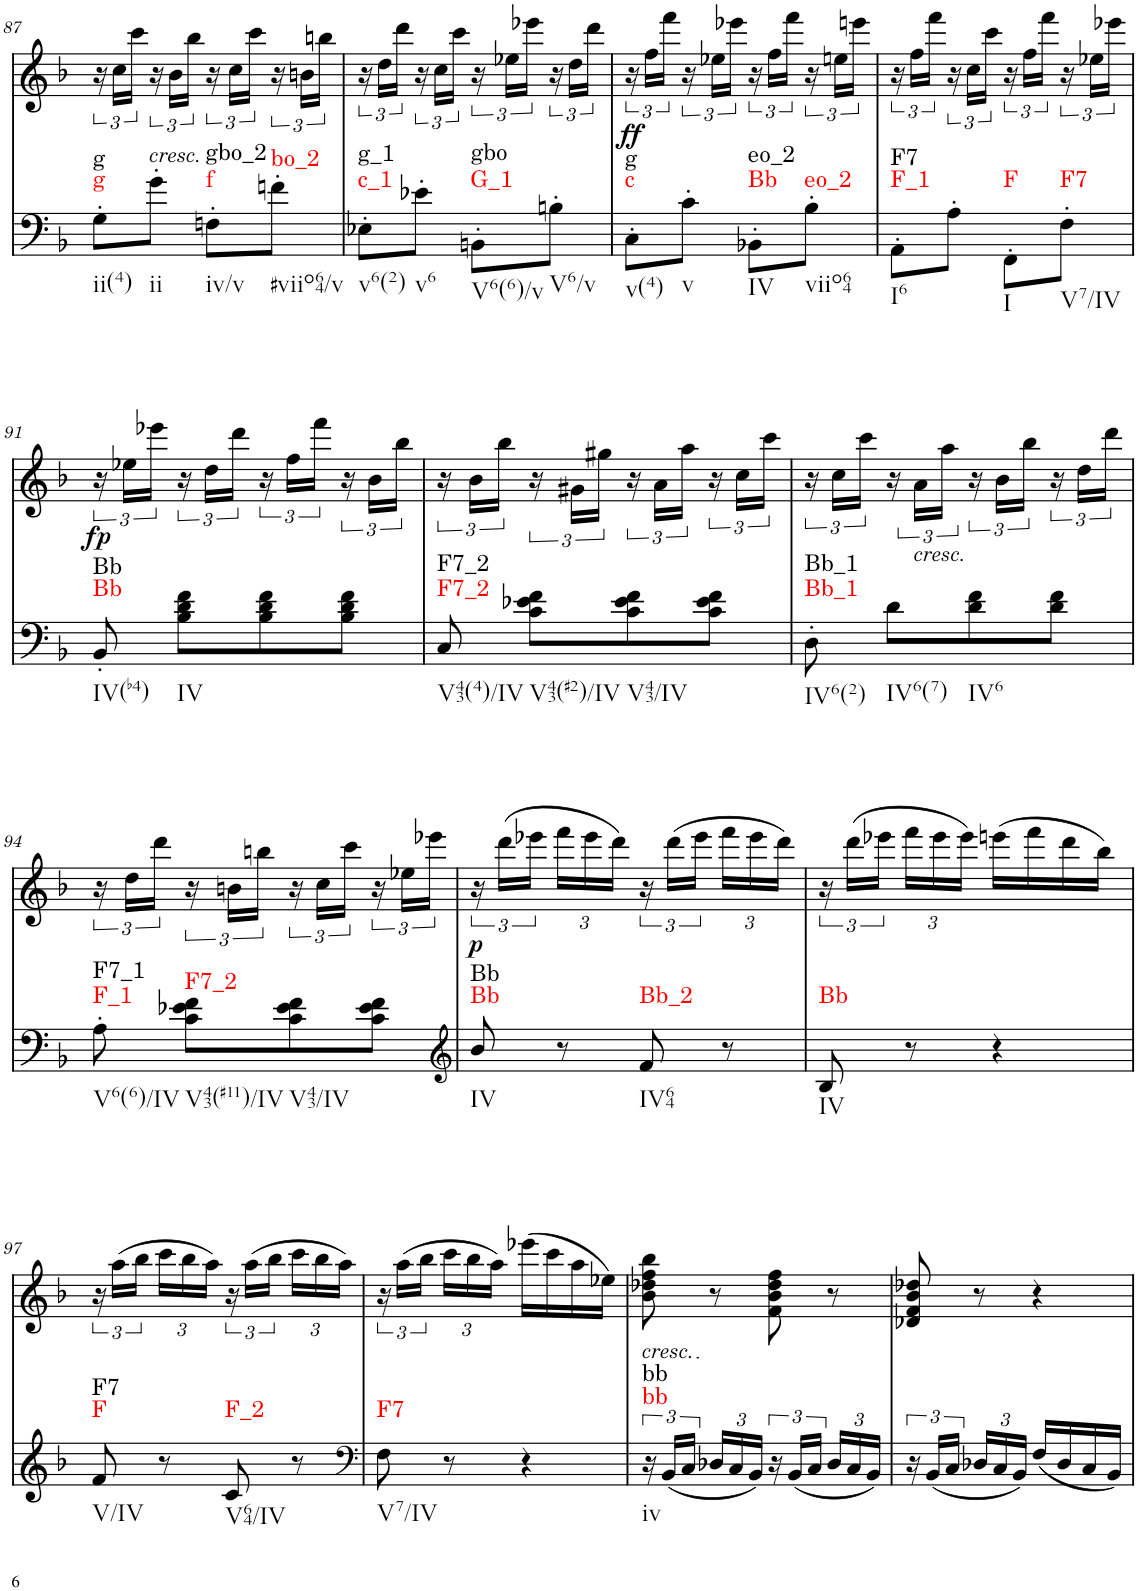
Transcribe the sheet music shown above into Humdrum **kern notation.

**kern	**harte	**kern	**dynam
*part2	*part2	*part1	*part1
*staff2	*	*staff1	*staff1
*I"piano	*	*I"piano	*
*I'Pno	*	*I'Pno	*
!!LO:PB:g=z
*clefF4	*	*clefG2	*
*k[b-]	*	*k[b-]	*
*F:	*	*F:	*
*M2/4	*	*M2/4	*
=87	=87	=87	=87
!	!LO:H:n=1:kt=g	!	!
!	!LO:H:n=2:kt=g	!	!
8G'\L	N N	24r	.
.	.	24cc\LL	.
.	.	24ccc\JJ	.
!LO:TX:a:i:t=cresc.	!	!	!
8g'\J	.	24r	.
.	.	24b-\LL	.
.	.	24bb-\JJ	.
!	!LO:H:n=1:kt=f	!	!
!	!LO:H:n=2:kt=gbo_2	!	!
8Fn'\L	N N	24r	.
.	.	24cc\LL	.
.	.	24ccc\JJ	.
!	!LO:H:kt=bo_2	!	!
8fn'\J	N	24r	.
.	.	24bn\LL	.
.	.	24bbn\JJ	.
=88	=88	=88	=88
!	!LO:H:n=1:kt=c_1	!	!
!	!LO:H:n=2:kt=g_1	!	!
8E-X'\L	N N	24r	.
.	.	24dd\LL	.
.	.	24ddd\JJ	.
8e-X'\J	.	24r	.
.	.	24cc\LL	.
.	.	24ccc\JJ	.
!	!LO:H:n=1:kt=G_1	!	!
!	!LO:H:n=2:kt=gbo	!	!
8BBn'\L	N N	24r	.
.	.	24ee-X\LL	.
.	.	24eee-X\JJ	.
8Bn'\J	.	24r	.
.	.	24dd\LL	.
.	.	24ddd\JJ	.
=89	=89	=89	=89
!	!LO:H:n=1:kt=c	!	!LO:DY:b
!	!LO:H:n=2:kt=g	!	!
8C'\L	N N	24r	ff
.	.	24ff\LL	.
.	.	24fff\JJ	.
8c'\J	.	24r	.
.	.	24ee-X\LL	.
.	.	24eee-X\JJ	.
!	!LO:H:n=1:kt=Bb	!	!
!	!LO:H:n=2:kt=eo_2	!	!
8BB-X'\L	N N	24r	.
.	.	24ff\LL	.
.	.	24fff\JJ	.
!	!LO:H:kt=eo_2	!	!
8B-'\J	N	24r	.
.	.	24een\LL	.
.	.	24eeen\JJ	.
=90	=90	=90	=90
!	!LO:H:n=1:kt=F_1	!	!
!	!LO:H:n=2:kt=F7	!	!
8AA'\L	N N	24r	.
.	.	24ff\LL	.
.	.	24fff\JJ	.
8A'\J	.	24r	.
.	.	24cc\LL	.
.	.	24ccc\JJ	.
!	!LO:H:kt=F	!	!
8FF'\L	N	24r	.
.	.	24ff\LL	.
.	.	24fff\JJ	.
!	!LO:H:kt=F7	!	!
8F'\J	N	24r	.
.	.	24ee-X\LL	.
.	.	24eee-X\JJ	.
!!LO:LB:g=z
=91	=91	=91	=91
!	!LO:H:n=1:kt=Bb	!	!LO:DY:b
!	!LO:H:n=2:kt=Bb	!	!
8BB-'/	N N	24r	fp
.	.	24ee-X\LL	.
.	.	24eee-X\JJ	.
8B-\ 8d\ 8f\L	.	24r	.
.	.	24dd\LL	.
.	.	24ddd\JJ	.
8B-\ 8d\ 8f\	.	24r	.
.	.	24ff\LL	.
.	.	24fff\JJ	.
8B-\ 8d\ 8f\J	.	24r	.
.	.	24b-\LL	.
.	.	24bb-\JJ	.
=92	=92	=92	=92
!	!LO:H:n=1:kt=F7_2	!	!
!	!LO:H:n=2:kt=F7_2	!	!
8C/	N N	24r	.
.	.	24b-\LL	.
.	.	24bb-\JJ	.
8c\ 8e-X\ 8f\L	.	24r	.
.	.	24g#X\LL	.
.	.	24gg#X\JJ	.
8c\ 8e-\ 8f\	.	24r	.
.	.	24a\LL	.
.	.	24aa\JJ	.
8c\ 8e-\ 8f\J	.	24r	.
.	.	24cc\LL	.
.	.	24ccc\JJ	.
=93	=93	=93	=93
!	!LO:H:n=1:kt=Bb_1	!	!
!	!LO:H:n=2:kt=Bb_1	!	!
8D'\	N N	24r	.
.	.	24cc\LL	.
.	.	24ccc\JJ	.
8d\L	.	24r	.
!	!	!LO:TX:b:i:t=cresc.	!
.	.	24a\LL	.
.	.	24aa\JJ	.
8d\ 8f\	.	24r	.
.	.	24b-\LL	.
.	.	24bb-\JJ	.
8d\ 8f\J	.	24r	.
.	.	24dd\LL	.
.	.	24ddd\JJ	.
!!LO:LB:g=z
=94	=94	=94	=94
!	!LO:H:n=1:kt=F_1	!	!
!	!LO:H:n=2:kt=F7_1	!	!
8A'\	N N	24r	.
.	.	24dd\LL	.
.	.	24ddd\JJ	.
!	!LO:H:kt=F7_2	!	!
8c\ 8e-X\ 8f\L	N	24r	.
.	.	24bn\LL	.
.	.	24bbn\JJ	.
8c\ 8e-\ 8f\	.	24r	.
.	.	24cc\LL	.
.	.	24ccc\JJ	.
8c\ 8e-\ 8f\J	.	24r	.
.	.	24ee-X\LL	.
.	.	24eee-X\JJ	.
=95	=95	=95	=95
*clefG2	*	*	*
!	!LO:H:n=1:kt=Bb	!	!LO:DY:b
!	!LO:H:n=2:kt=Bb	!	!
8b-/	N N	24r	p
.	.	(24ddd\LL	.
.	.	24eee-X\JJ	.
*	*	*Xbrackettup	*
8r	.	24fff\LL	.
.	.	24eee-\	.
.	.	24ddd\JJ)	.
*	*	*brackettup	*
!	!LO:H:kt=Bb_2	!	!
8f/	N	24r	.
.	.	(24ddd\LL	.
.	.	24eee-\JJ	.
*	*	*Xbrackettup	*
8r	.	24fff\LL	.
.	.	24eee-\	.
.	.	24ddd\JJ)	.
=96	=96	=96	=96
*	*	*brackettup	*
!	!LO:H:kt=Bb	!	!
8B-/	N	24r	.
.	.	(24ddd\LL	.
.	.	24eee-X\JJ	.
*	*	*Xbrackettup	*
8r	.	24fff\LL	.
.	.	24eee-\	.
.	.	24eee-\JJ)	.
4r	.	(16eeen\LL	.
.	.	16fff\	.
.	.	16ddd\	.
.	.	16bb-\JJ)	.
!!LO:LB:g=z
=97	=97	=97	=97
*	*	*brackettup	*
!	!LO:H:n=1:kt=F	!	!
!	!LO:H:n=2:kt=F7	!	!
8f/	N N	24r	.
.	.	(24aa\LL	.
.	.	24bb-\JJ	.
*	*	*Xbrackettup	*
8r	.	24ccc\LL	.
.	.	24bb-\	.
.	.	24aa\JJ)	.
*	*	*brackettup	*
!	!LO:H:kt=F_2	!	!
8c/	N	24r	.
.	.	(24aa\LL	.
.	.	24bb-\JJ	.
*	*	*Xbrackettup	*
8r	.	24ccc\LL	.
.	.	24bb-\	.
.	.	24aa\JJ)	.
=98	=98	=98	=98
*clefF4	*	*	*
*	*	*brackettup	*
!	!LO:H:kt=F7	!	!
8F\	N	24r	.
.	.	(24aa\LL	.
.	.	24bb-\JJ	.
*	*	*Xbrackettup	*
8r	.	24ccc\LL	.
.	.	24bb-\	.
.	.	24aa\JJ)	.
4r	.	(16eee-X\LL	.
.	.	16ccc\	.
.	.	16aa\	.
.	.	16ee-X\JJ)	.
=99	=99	=99	=99
!	!LO:H:n=1:kt=bb	!LO:TX:b:i:t=cresc.	!
!	!LO:H:n=2:kt=bb	!	!
24r	N N	8b-\ 8dd-X\ 8ff\ 8bb-\	.
(24BB-/LL	.	.	.
24C/JJ	.	.	.
*Xbrackettup	*	*	*
24D-X/LL	.	8r	.
24C/	.	.	.
24BB-/JJ)	.	.	.
*brackettup	*	*	*
24r	.	8f\ 8b-\ 8dd-\ 8ff\	.
(24BB-/LL	.	.	.
24C/JJ	.	.	.
*Xbrackettup	*	*	*
24D-/LL	.	8r	.
24C/	.	.	.
24BB-/JJ)	.	.	.
=100	=100	=100	=100
*brackettup	*	*	*
24r	.	8d-X/ 8f/ 8b-/ 8dd-X/	.
(24BB-/LL	.	.	.
24C/JJ	.	.	.
*Xbrackettup	*	*	*
24D-X/LL	.	8r	.
24C/	.	.	.
24BB-/JJ)	.	.	.
(16F/LL	.	4r	.
16D-/	.	.	.
16C/	.	.	.
16BB-/JJ)	.	.	.
=	=	=	=
*-	*-	*-	*-
